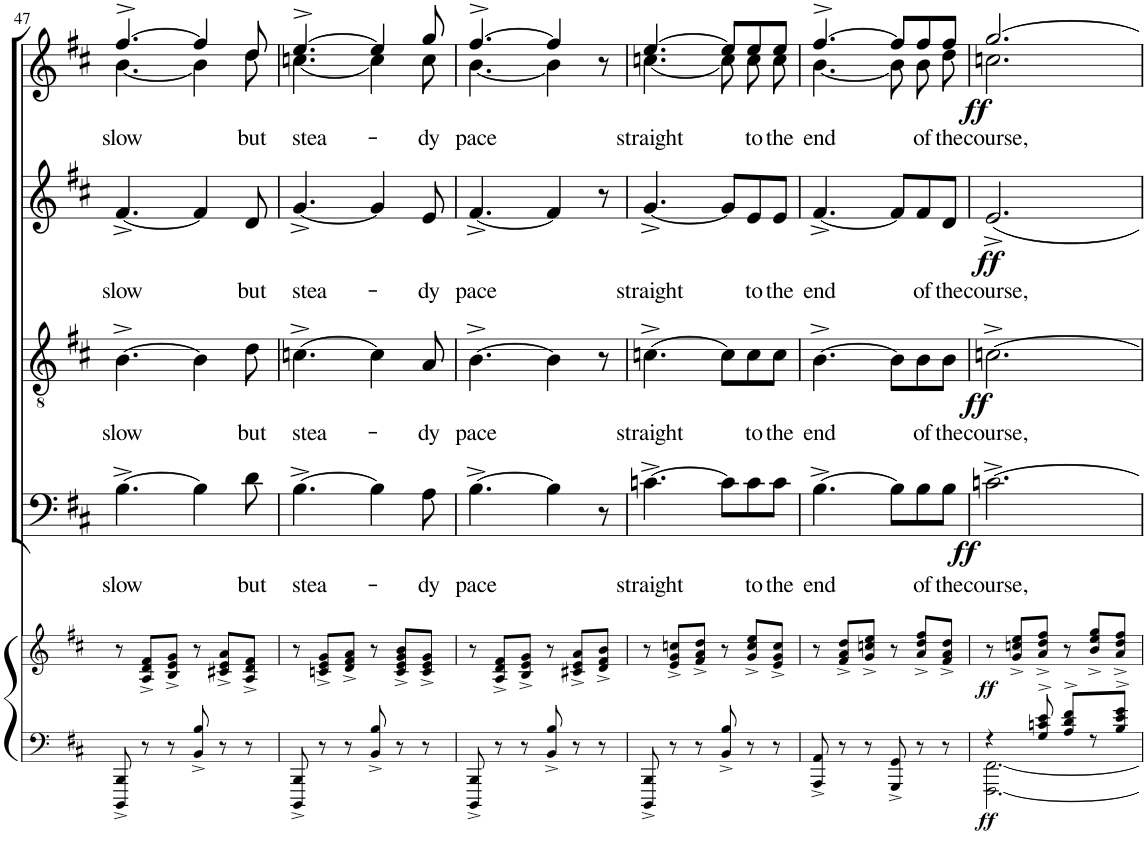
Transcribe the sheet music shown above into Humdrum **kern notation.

**kern	**dynam	**kern	**dynam	**kern	**text	**dynam	**kern	**text	**dynam	**kern	**text	**dynam	**kern	**text	**dynam
*part6	*part6	*part5	*part5	*part4	*part4	*part4	*part3	*part3	*part3	*part2	*part2	*part2	*part1	*part1	*part1
*staff6	*staff6	*staff5	*staff5	*staff4	*staff4	*staff4	*staff3	*staff3	*staff3	*staff2	*staff2	*staff2	*staff1	*staff1	*staff1
*I"Piano	*	*I"Piano	*	*I"Bassi	*	*	*I"Tenori	*	*	*I"Contralti	*	*	*I"Soprani	*	*
*I'Pno	*	*I'Pno	*	*	*	*	*	*	*	*	*	*	*	*	*
!!LO:PB:g=z
*clefF4	*	*clefG2	*	*clefF4	*	*	*clefGv2	*	*	*clefG2	*	*	*clefG2	*	*
*	*	*	*	*	*	*	*	*	*	*	*	*	*Trd1c2	*	*
*k[f#c#]	*	*k[f#c#]	*	*k[f#c#]	*	*	*k[f#c#]	*	*	*k[f#c#]	*	*	*k[f#c#]	*	*
*D:	*	*D:	*	*D:	*	*	*D:	*	*	*D:	*	*	*D:	*	*
*M6/8	*	*M6/8	*	*M6/8	*	*	*M6/8	*	*	*M6/8	*	*	*M6/8	*	*
=47	=47	=47	=47	=47	=47	=47	=47	=47	=47	=47	=47	=47	=47	=47	=47
!	!	!	!	!	!LO:LY:b	!	!	!LO:LY:b	!	!	!LO:LY:b	!	!	!LO:LY:b	!
*	*	*	*	*	*	*	*	*	*	*	*	*	*^	*	*
8BBBB/^ 8BBB/^	.	8r	.	[4.B^\	slow	.	[4.B^\	slow	.	[4.f#^/	slow	.	[4.ff#^/	[4.b\	slow	.
8r	.	8A/^ 8d/^ 8f#/^L	.	.	.	.	.	.	.	.	.	.	.	.	.	.
8r	.	8B/^ 8e/^ 8g/^J	.	.	.	.	.	.	.	.	.	.	.	.	.	.
8BB/^ 8B/^	.	8r	.	4B\]	.	.	4B\]	.	.	4f#/]	.	.	4ff#/]	4b\]	.	.
8r	.	8c#X/^ 8e/^ 8a/^L	.	.	.	.	.	.	.	.	.	.	.	.	.	.
!	!	!	!	!	!LO:LY:b	!	!	!LO:LY:b	!	!	!LO:LY:b	!	!	!	!LO:LY:b	!
8r	.	8A/^ 8d/^ 8f#/^J	.	8d\	but	.	8d\	but	.	8d/	but	.	8dd/	8dd\	but	.
=48	=48	=48	=48	=48	=48	=48	=48	=48	=48	=48	=48	=48	=48	=48	=48	=48
!	!	!	!	!	!LO:LY:b	!	!	!LO:LY:b	!	!	!LO:LY:b	!	!	!	!LO:LY:b	!
8BBBB/^ 8BBB/^	.	8r	.	[4.B^\	stea-	.	[4.cn^\	stea-	.	[4.g^/	stea-	.	[4.ee^/	[4.ccn\	stea-	.
8r	.	8cn/^ 8e/^ 8g/^L	.	.	.	.	.	.	.	.	.	.	.	.	.	.
8r	.	8d/^ 8f#/^ 8a/^J	.	.	.	.	.	.	.	.	.	.	.	.	.	.
8BB/^ 8B/^	.	8r	.	4B\]	.	.	4c\]	.	.	4g/]	.	.	4ee/]	4cc\]	.	.
8r	.	8c/^ 8e/^ 8g/^ 8b/^L	.	.	.	.	.	.	.	.	.	.	.	.	.	.
!	!	!	!	!	!LO:LY:b	!	!	!LO:LY:b	!	!	!LO:LY:b	!	!	!	!LO:LY:b	!
8r	.	8c/^ 8e/^ 8g/^J	.	8A\	-dy	.	8A/	-dy	.	8e/	-dy	.	8gg/	8cc\	-dy	.
=49	=49	=49	=49	=49	=49	=49	=49	=49	=49	=49	=49	=49	=49	=49	=49	=49
!	!	!	!	!	!LO:LY:b	!	!	!LO:LY:b	!	!	!LO:LY:b	!	!	!	!LO:LY:b	!
8BBBB/^ 8BBB/^	.	8r	.	[4.B^\	pace	.	[4.B^\	pace	.	[4.f#^/	pace	.	[4.ff#^/	[4.b\	pace	.
8r	.	8A/^ 8d/^ 8f#/^L	.	.	.	.	.	.	.	.	.	.	.	.	.	.
8r	.	8B/^ 8e/^ 8g/^J	.	.	.	.	.	.	.	.	.	.	.	.	.	.
8BB/^ 8B/^	.	8r	.	4B\]	.	.	4B\]	.	.	4f#/]	.	.	4ff#/]	4b\]	.	.
8r	.	8c#X/^ 8e/^ 8a/^L	.	.	.	.	.	.	.	.	.	.	.	.	.	.
8r	.	8d/^ 8f#/^ 8b/^J	.	8r	.	.	8r	.	.	8r	.	.	8r	8ryy	.	.
=50	=50	=50	=50	=50	=50	=50	=50	=50	=50	=50	=50	=50	=50	=50	=50	=50
!	!	!	!	!	!LO:LY:b	!	!	!LO:LY:b	!	!	!LO:LY:b	!	!	!	!LO:LY:b	!
8BBBB/^ 8BBB/^	.	8r	.	[4.cn^\	straight	.	[4.cn^\	straight	.	[4.g^/	straight	.	[4.ee/	[4.ccn\	straight	.
8r	.	8e/^ 8g/^ 8ccn/^L	.	.	.	.	.	.	.	.	.	.	.	.	.	.
8r	.	8f#/^ 8a/^ 8dd/^J	.	.	.	.	.	.	.	.	.	.	.	.	.	.
8BB/^ 8B/^	.	8r	.	8c\L]	.	.	8c\L]	.	.	8g/L]	.	.	8ee/L]	8cc\]	.	.
!	!	!	!	!	!LO:LY:b	!	!	!LO:LY:b	!	!	!LO:LY:b	!	!	!	!LO:LY:b	!
8r	.	8g/^ 8cc/^ 8ee/^L	.	8c\	to	.	8c\	to	.	8e/	to	.	8ee/	8cc\	to	.
!	!	!	!	!	!LO:LY:b	!	!	!LO:LY:b	!	!	!LO:LY:b	!	!	!	!LO:LY:b	!
8r	.	8e/^ 8g/^ 8cc/^J	.	8c\J	the	.	8c\J	the	.	8e/J	the	.	8ee/J	8cc\	the	.
=51	=51	=51	=51	=51	=51	=51	=51	=51	=51	=51	=51	=51	=51	=51	=51	=51
!	!	!	!	!	!LO:LY:b	!	!	!LO:LY:b	!	!	!LO:LY:b	!	!	!	!LO:LY:b	!
8AAA/^ 8AA/^	.	8r	.	[4.B^\	end	.	[4.B^\	end	.	[4.f#^/	end	.	[4.ff#^/	[4.b\	end	.
8r	.	8f#/^ 8a/^ 8dd/^L	.	.	.	.	.	.	.	.	.	.	.	.	.	.
8r	.	8g/^ 8ccn/^ 8ee/^J	.	.	.	.	.	.	.	.	.	.	.	.	.	.
8GGG/^ 8GG/^	.	8r	.	8B\L]	.	.	8B\L]	.	.	8f#/L]	.	.	8ff#/L]	8b\]	.	.
!	!	!	!	!	!LO:LY:b	!	!	!LO:LY:b	!	!	!LO:LY:b	!	!	!	!LO:LY:b	!
8r	.	8a/^ 8dd/^ 8ff#/^L	.	8B\	of	.	8B\	of	.	8f#/	of	.	8ff#/	8b\	of	.
!	!	!	!	!	!LO:LY:b	!	!	!LO:LY:b	!	!	!LO:LY:b	!	!	!	!LO:LY:b	!
8r	.	8f#/^ 8a/^ 8dd/^J	.	8B\J	the	.	8B\J	the	.	8d/J	the	.	8ff#/J	8dd\	the	.
=52	=52	=52	=52	=52	=52	=52	=52	=52	=52	=52	=52	=52	=52	=52	=52	=52
*^	*	*	*	*	*	*	*	*	*	*	*	*	*	*	*	*
!	!	!LO:DY:b	!	!LO:DY:b	!	!LO:LY:b	!LO:DY:b	!	!LO:LY:b	!LO:DY:b	!	!LO:LY:b	!LO:DY:b	!	!	!LO:LY:b	!LO:DY:b
4r	[2.FFF#\ [2.FF#\	ff	8r	ff	[2.cn^\	course,	ff	[2.cn^\	course,	ff	2.e^/	course,	ff	[2.gg/	2.ccn\	course,	ff
.	.	.	8g/^ 8ccn/^ 8ee/^L	.	.	.	.	.	.	.	.	.	.	.	.	.	.
8G/^ 8cn/^ 8e/^	.	.	8a/^ 8dd/^ 8ff#/^J	.	.	.	.	.	.	.	.	.	.	.	.	.	.
8A/^ 8d/^ 8f#/^L	.	.	8r	.	.	.	.	.	.	.	.	.	.	.	.	.	.
8r	.	.	8b/^ 8ee/^ 8gg/^L	.	.	.	.	.	.	.	.	.	.	.	.	.	.
8B/^ 8e/^ 8g/^J	.	.	8a/^ 8dd/^ 8ff#/^J	.	.	.	.	.	.	.	.	.	.	.	.	.	.
*v	*v	*	*	*	*	*	*	*	*	*	*	*	*	*v	*v	*	*
=	=	=	=	=	=	=	=	=	=	=	=	=	=	=	=
*-	*-	*-	*-	*-	*-	*-	*-	*-	*-	*-	*-	*-	*-	*-	*-
